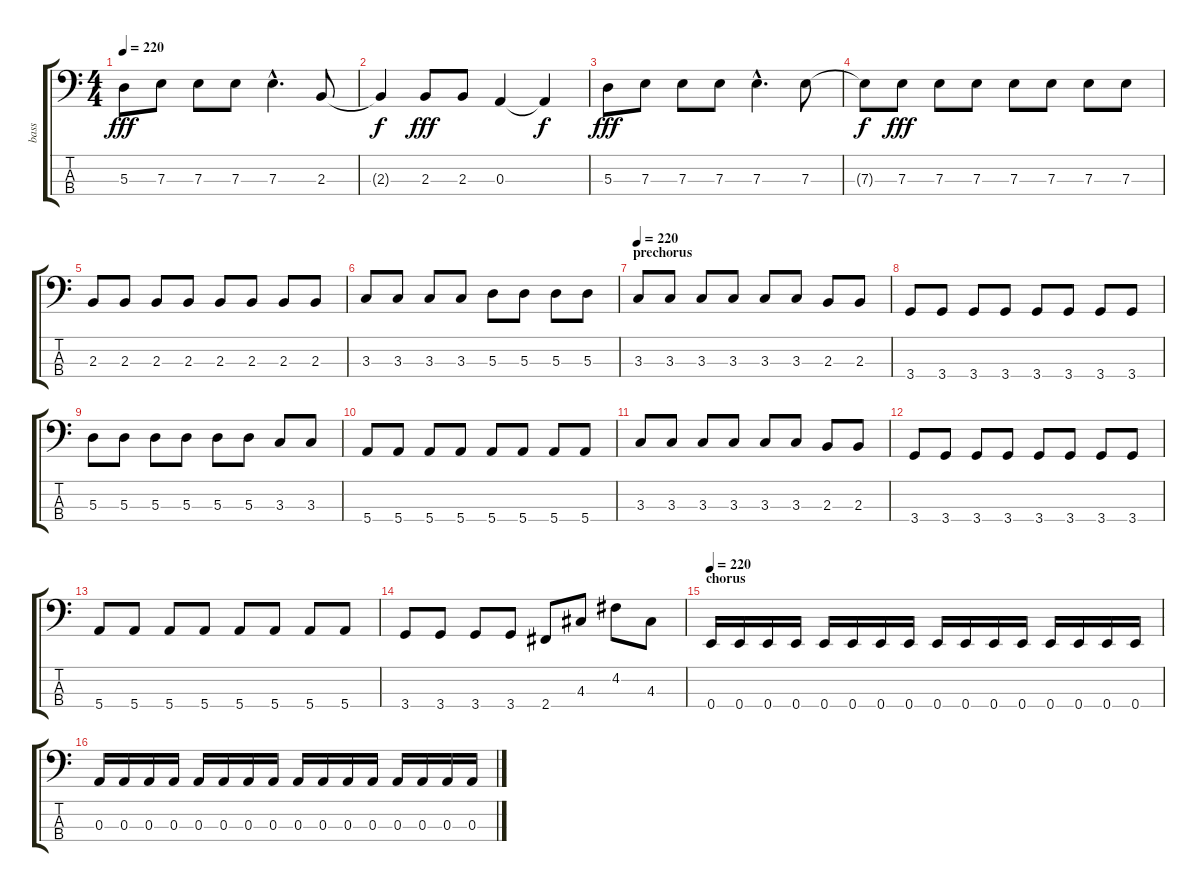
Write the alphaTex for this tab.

\track ("bass" "bass") {instrument electricbassfinger}
\staff {score tabs}
\tuning (G2 D2 A1 E1) {hide}
\ts (4 4)
\tempo 220
\clef f4
\ks c
5.3.8{dy fff} 7.3.8 7.3.8 7.3.8 7.3{hac}.4{d} 2.3.8 |
2.3{t}.4{dy f} 2.3.8{dy fff} 2.3.8 0.3.4 0.3{t}.4{dy f} |
5.3.8{dy fff} 7.3.8 7.3.8 7.3.8 7.3{hac}.4{d} 7.3.8 |
7.3{t}.8{dy f} 7.3.8{dy fff} 7.3.8 7.3.8 7.3.8 7.3.8 7.3.8 7.3.8 |
2.3.8 2.3.8 2.3.8 2.3.8 2.3.8 2.3.8 2.3.8 2.3.8 |
3.3.8 3.3.8 3.3.8 3.3.8 5.3.8 5.3.8 5.3.8 5.3.8 |
\section ("" "prechorus")
\tempo 220
3.3.8 3.3.8 3.3.8 3.3.8 3.3.8 3.3.8 2.3.8 2.3.8 |
3.4.8 3.4.8 3.4.8 3.4.8 3.4.8 3.4.8 3.4.8 3.4.8 |
5.3.8 5.3.8 5.3.8 5.3.8 5.3.8 5.3.8 3.3.8 3.3.8 |
5.4.8 5.4.8 5.4.8 5.4.8 5.4.8 5.4.8 5.4.8 5.4.8 |
3.3.8 3.3.8 3.3.8 3.3.8 3.3.8 3.3.8 2.3.8 2.3.8 |
3.4.8 3.4.8 3.4.8 3.4.8 3.4.8 3.4.8 3.4.8 3.4.8 |
5.4.8 5.4.8 5.4.8 5.4.8 5.4.8 5.4.8 5.4.8 5.4.8 |
3.4.8 3.4.8 3.4.8 3.4.8 2.4.8 4.3.8 4.2.8 4.3.8 |
\section ("" "chorus")
\tempo 220
0.4.16 0.4.16 0.4.16 0.4.16 0.4.16 0.4.16 0.4.16 0.4.16 0.4.16 0.4.16 0.4.16 0.4.16 0.4.16 0.4.16 0.4.16 0.4.16 |
0.3.16 0.3.16 0.3.16 0.3.16 0.3.16 0.3.16 0.3.16 0.3.16 0.3.16 0.3.16 0.3.16 0.3.16 0.3.16 0.3.16 0.3.16 0.3.16
